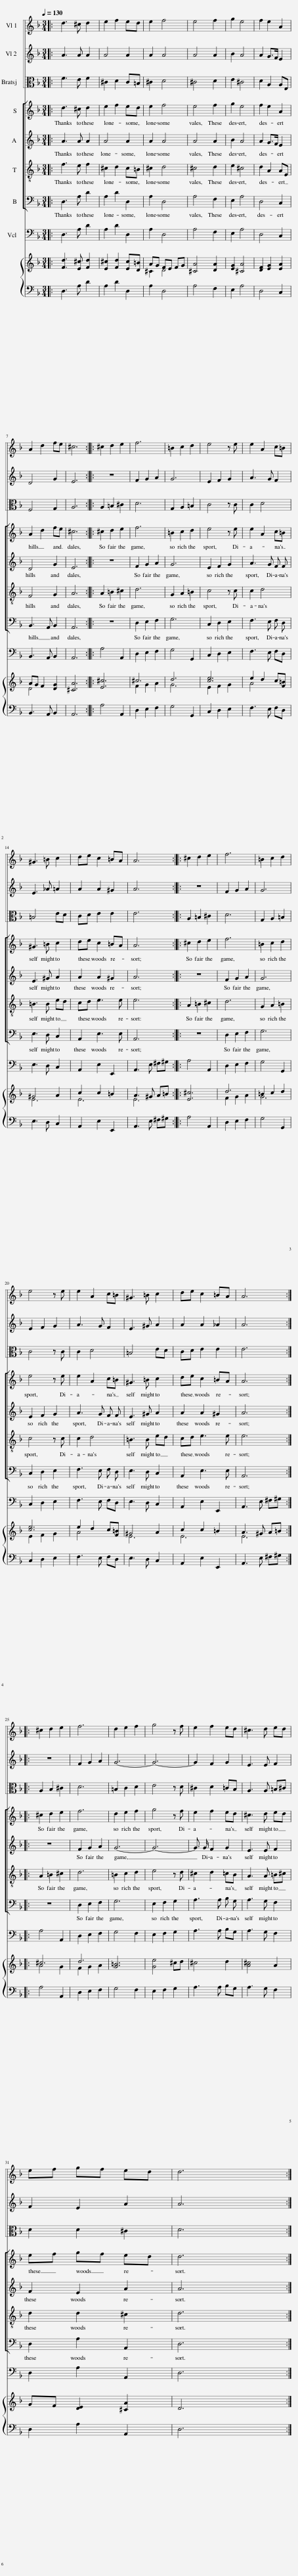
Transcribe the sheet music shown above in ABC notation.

X:1
%%score [ 1 2 3 ] [ 4 5 6 7 ] 8 { ( 9 10 ) 11 }
L:1/8
Q:1/4=130
M:3/4
I:linebreak $
K:F
V:1 treble
V:2 treble
V:3 alto
V:4 treble
V:5 treble
V:6 treble-8
V:7 bass
V:8 bass
V:9 treble
V:10 treble
V:11 bass
V:1
|: d3 ^c d2 | e2 f2 ed | e2 f4 | e4 f2 | g2 e4 | %5
 f2 e2 A2 |$ A2 d2 fe | ^c6 :: ^c2 d2 e2 | f6 | %10
 =B2 c2 d2 | e4 z e | e2 A2 c=B |$ ^G3 =B c2 | de c2 =BA | %15
 A6 :: ^c2 d2 e2 | f6 | =B2 c2 d2 |$ e4 z e | %20
 e2 A2 c=B | ^G3 =B c2 | de c2 =BA | A6 ::$ ^c2 d2 e2 | %25
 f6 | d2 e2 f2 | g4 z f | e2 f2 ed | ^c3 d ed |$ %30
 ef gf ed | d6 :| %32
V:2
|: A3 A A2 | A4 A2 | A2 A4 | A4 A2 | B2 A4 | %5
 A2 G>F E2 |$ D4 G2 | E6 :: z6 | F2 G2 A2 | %10
 G6 | E2 F2 G2 | A3 G F2 |$ E3 _A =A2 | A2 A2 ^G2 | %15
 A6 :: z6 | F2 G2 A2 | G6 |$ E2 F2 G2 | %20
 A3 G F2 | E3 ^G A2 | A2 A2 _A2 | A6 ::$ z6 | %25
 F2 G2 A2 | G6- | G6- | G2 F2 G2 | E3 E F2 |$ %30
 F2 E2 A2 | A6 :| %32
V:3
|: F3 E F2 | ^C2 D2 C=B, | ^C2 D4 | ^C4 D2 | E2 ^C4 | %5
 D2 A,2 A,E, |$ F,4 G,2 | A,6 :: A,2 =B,2 ^C2 | D6 | %10
 G,2 A,2 =B,2 | C4 z C | C2 D4 |$ =B,4 ED | CD E2 E2 | %15
 E6 :: A,2 =B,2 ^C2 | D6 | G,2 A,2 =B,2 |$ C4 z C | %20
 C2 D4 | =B,4 ED | CD E2 E2 | E6 ::$ A,2 B,2 ^C2 | %25
 D6 | =B,2 C2 D2 | E4 z D | ^C2 D2 =CB, | A,3 A, =B,^C |$ %30
 D2 D2 ^C2 | D6 :| %32
V:4
|: d3 ^c d2 | e2 f2 ed | e2 f4 | e4 f2 | g2 e4 | %5
 f2 e2 A2 |$ A2 d2 fe | ^c6 :: ^c2 d2 e2 | f6 | %10
 =B2 c2 d2 | e4 z e | e2 A2 c=B |$ ^G3 =B c2 | de c2 =BA | %15
 A6 :: ^c2 d2 e2 | f6 | =B2 c2 d2 |$ e4 z e | %20
 e2 A2 c=B | ^G3 =B c2 | de c2 =BA | A6 ::$ ^c2 d2 e2 | %25
 f6 | d2 e2 f2 | g4 z f | e2 f2 ed | ^c3 d ed |$ %30
 ef gf ed | d6 :| %32
V:5
|: A3 A A2 | A4 A2 | A2 A4 | A4 A2 | B2 A4 | %5
 A2 G>F E2 |$ D4 G2 | E6 :: z6 | F2 G2 A2 | %10
 G6 | E2 F2 G2 | A3 G F F |$ E3 ^G A2 | A2 A2 ^G2 | %15
 A6 :: z6 | F2 G2 A2 | G6 |$ E2 F2 G2 | %20
 A3 G F F | E3 ^G A2 | A2 A2 ^G2 | A6 ::$ z6 | %25
 F2 G2 A2 | G6- | G6- | G3/2 G/ F2 G2 | E3 E F2 |$ %30
 F2 E2 A2 | A6 :| %32
V:6
|: f3 e f2 | ^c2 d2 c=B | ^c2 d4 | ^c4 d2 | e2 ^c4 | %5
 d2 A2 AE |$ F4 G2 | A6 :: A2 =B2 ^c2 | d6 | %10
 G2 A2 =B2 | c4 z c | c2 d4 |$ =B3 B ed | cd e3 e | %15
 e6 :: A2 =B2 ^c2 | d6 | G2 A2 =B2 |$ c4 z c | %20
 c2 d4 | =B3 B ed | cd e3 e | e6 ::$ A2 =B2 ^c2 | %25
 d6 | =B2 c2 d2 | e4 z d | ^c2 d2 =cB | A3 A =B^c |$ %30
 d2 d2 ^c2 | d6 :| %32
V:7
|: D,3 A, D2 | A,2 D2 D,2 | A,2 D,4 | A,4 F,2 | E,2 A,4 | %5
 D,4 C,2 |$ B,,3 A,, B,,2 | A,,6 :: z6 | D,2 E,2 F,2 | %10
 G,6 | C,2 D,2 E,2 | F,3 E, F, D, |$ E,3 D, C,2 | A,,2 E,3 E, | %15
 A,,6 :: z6 | D,2 E,2 F,2 | G,6 |$ C,2 D,2 E,2 | %20
 F,3 E, F, D, | E,3 D, C,2 | A,,2 E,3 E, | A,,6 ::$ z6 | %25
 D,2 E,2 F,2 | G,6 | E,2 F,2 G,2 | A,3 A, B, G, | A,3 G, F,2 |$ %30
 D,2 A,2 A,,2 | D,6 :| %32
V:8
|: D,3 A, D2 | A,2 D2 D,2 | A,2 D,4 | A,4 F,2 | E,2 A,4 | %5
 D,4 C,2 |$ B,,3 A,, B,,2 | A,,6 :: A,4 A,,2 | D,2 E,2 F,2 | %10
 G,4 G,,2 | C,2 D,2 E,2 | F,3 E, F,D, |$ E,3 D, C,2 | A,,2 E,2 E,,2 | %15
 A,,3 E, ^F,^G, :: A,4 A,,2 | D,2 E,2 F,2 | G,4 G,,2 |$ C,2 D,2 E,2 | %20
 F,3 E, F,D, | E,3 D, C,2 | A,,2 E,2 E,,2 | A,,3 E, ^F,^G, ::$ A,4 A,,2 | %25
 D,2 E,2 F,2 | G,4 F,2 | E,2 F,2 G,2 | A,3 A, B,G, | A,3 G, F,2 |$ %30
 D,2 A,2 A,,2 | D,6 :| %32
V:9
|: [Fd]3 [E^c] [Fd]2 | [E^c]2 [Fd]2 [Ec][D=B] | AG FE FG | [^CA]4 [DA]2 | [EG]2 [^CA]4 | %5
 [DF]2 [EG]2 [EA]2 |$ AG F2 [DG]2 | [^CA]6 :: [E^c]6 | ^c6 | %10
 d6 | [ce]6 | e2 d2 c[F=B] |$ ^G4 A2 | c2 c2 =B2 | %15
 A3 ^G A=B :: [E^c]6 | d6 | =B2 c2 d2 |$ [ce]6 | %20
 e2 d2 c[F=B] | ^G4 A2 | c2 c2 =B2 | A3 ^G A=B ::$ ^c6 | %25
 d6 | [G=B]6 | [Ge]4 ^cd | ^c4 d2 | [A^c]4 A2 |$ %30
 GF [DE]2 [^CA]2 | D6 :| %32
V:10
|: x6 | x6 | ^C2 D4 | x6 | x6 | %5
 x6 |$ D4 x2 | x6 :: x6 | F2 G2 A2 | %10
 G6 | E2 F2 G2 | A4 x2 |$ E6 | E6 | %15
 E6 :: x6 | F2 G2 A2 | G6 |$ E2 F2 G2 | %20
 A4 x2 | E6 | E6 | E6 ::$ A4 G2 | %25
 F2 G2 A2 | x6 | x6 | x6 | x6 |$ %30
 x6 | x6 :| %32
V:11
|: D,3 A, D2 | A,2 D2 D,2 | A,2 D,4 | A,4 F,2 | E,2 A,4 | %5
 D,4 C,2 |$ B,,3 A,, B,,2 | A,,6 :: A,4 A,,2 | D,2 E,2 F,2 | %10
 G,4 G,,2 | C,2 D,2 E,2 | F,3 E, F,D, |$ E,3 D, C,2 | A,,2 E,2 E,,2 | %15
 A,,3 E, ^F,^G, :: A,4 A,,2 | D,2 E,2 F,2 | G,4 G,,2 |$ C,2 D,2 E,2 | %20
 F,3 E, F,D, | E,3 D, C,2 | A,,2 E,2 E,,2 | A,,3 E, ^F,^G, ::$ A,4 A,,2 | %25
 D,2 E,2 F,2 | G,4 F,2 | E,2 F,2 G,2 | A,3 A, B,G, | A,3 G, F,2 |$ %30
 D,2 A,2 A,,2 | D,6 :| %32
